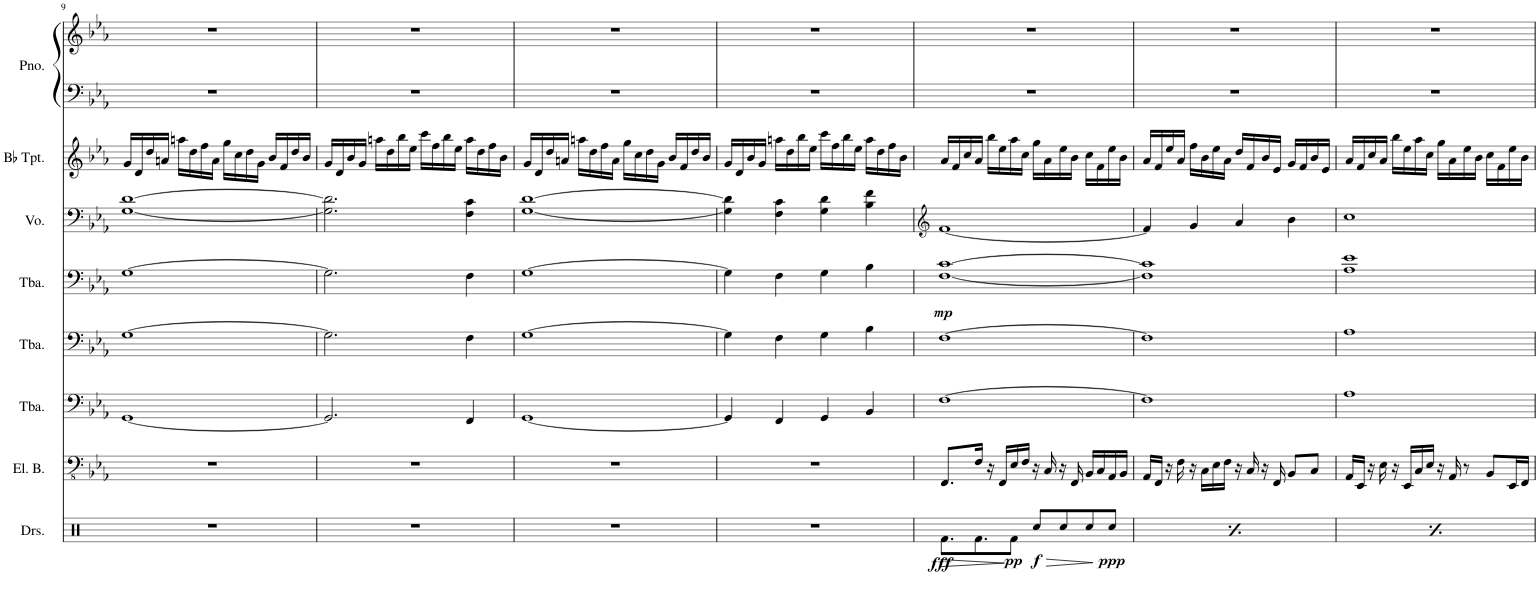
**kern	**dynam	**kern	**kern	**kern	**kern	**dynam	**kern	**kern	**kern	**kern
*part8	*part8	*part7	*part6	*part5	*part4	*part4	*part3	*part2	*part1	*part1
*staff9	*staff9	*staff8	*staff7	*staff6	*staff5	*staff5	*staff4	*staff3	*staff2	*staff1
*I"Drumset	*	*I"Electric Bass	*I"Tuba	*I"Tuba	*I"Tuba	*	*I"Voice	*I"Bb Trumpet	*I"Piano	*
*I'Drs.	*	*I'El. B.	*I'Tba.	*I'Tba.	*I'Tba.	*	*I'Vo.	*I'Bb Tpt.	*I'Pno.	*
!!LO:PB:g=z
*clefX	*	*clefFv4	*clefF4	*clefF4	*clefF4	*	*clefF4	*clefG2	*clefF4	*clefG2
*k[]	*	*k[b-e-a-]	*k[b-e-a-]	*k[b-e-a-]	*k[b-e-a-]	*	*k[b-e-a-]	*k[b-e-a-]	*k[b-e-a-]	*k[b-e-a-]
*M4/4	*	*M4/4	*M4/4	*M4/4	*M4/4	*	*M4/4	*M4/4	*M4/4	*M4/4
=9	=9	=9	=9	=9	=9	=9	=9	=9	=9	=9
1r	.	1r	[1GG	[1G	[1G	.	[1G [1d	16g/LL	1r	1r
.	.	.	.	.	.	.	.	16d/	.	.
.	.	.	.	.	.	.	.	16dd/	.	.
.	.	.	.	.	.	.	.	16an/JJ	.	.
.	.	.	.	.	.	.	.	16aan\LL	.	.
.	.	.	.	.	.	.	.	16dd\	.	.
.	.	.	.	.	.	.	.	16ff\	.	.
.	.	.	.	.	.	.	.	16a\JJ	.	.
.	.	.	.	.	.	.	.	16gg\LL	.	.
.	.	.	.	.	.	.	.	16cc\	.	.
.	.	.	.	.	.	.	.	16dd\	.	.
.	.	.	.	.	.	.	.	16g\JJ	.	.
.	.	.	.	.	.	.	.	16b-/LL	.	.
.	.	.	.	.	.	.	.	16f/	.	.
.	.	.	.	.	.	.	.	16dd/	.	.
.	.	.	.	.	.	.	.	16b-/JJ	.	.
=10	=10	=10	=10	=10	=10	=10	=10	=10	=10	=10
1r	.	1r	2.GG/]	2.G\]	2.G\]	.	2.G\] 2.d\]	16g/LL	1r	1r
.	.	.	.	.	.	.	.	16d/	.	.
.	.	.	.	.	.	.	.	16b-/	.	.
.	.	.	.	.	.	.	.	16g/JJ	.	.
.	.	.	.	.	.	.	.	16aan\LL	.	.
.	.	.	.	.	.	.	.	16dd\	.	.
.	.	.	.	.	.	.	.	16bb-\	.	.
.	.	.	.	.	.	.	.	16ee-\JJ	.	.
.	.	.	.	.	.	.	.	16ccc\LL	.	.
.	.	.	.	.	.	.	.	16ff\	.	.
.	.	.	.	.	.	.	.	16bb-\	.	.
.	.	.	.	.	.	.	.	16ee-\JJ	.	.
.	.	.	4FF/	4F\	4F\	.	4F\ 4c\	16aa\LL	.	.
.	.	.	.	.	.	.	.	16dd\	.	.
.	.	.	.	.	.	.	.	16ff\	.	.
.	.	.	.	.	.	.	.	16b-\JJ	.	.
=11	=11	=11	=11	=11	=11	=11	=11	=11	=11	=11
1r	.	1r	[1GG	[1G	[1G	.	[1G [1d	16g/LL	1r	1r
.	.	.	.	.	.	.	.	16d/	.	.
.	.	.	.	.	.	.	.	16dd/	.	.
.	.	.	.	.	.	.	.	16an/JJ	.	.
.	.	.	.	.	.	.	.	16aan\LL	.	.
.	.	.	.	.	.	.	.	16dd\	.	.
.	.	.	.	.	.	.	.	16ff\	.	.
.	.	.	.	.	.	.	.	16a\JJ	.	.
.	.	.	.	.	.	.	.	16gg\LL	.	.
.	.	.	.	.	.	.	.	16cc\	.	.
.	.	.	.	.	.	.	.	16dd\	.	.
.	.	.	.	.	.	.	.	16g\JJ	.	.
.	.	.	.	.	.	.	.	16b-/LL	.	.
.	.	.	.	.	.	.	.	16f/	.	.
.	.	.	.	.	.	.	.	16dd/	.	.
.	.	.	.	.	.	.	.	16b-/JJ	.	.
=12	=12	=12	=12	=12	=12	=12	=12	=12	=12	=12
1r	.	1r	4GG/]	4G\]	4G\]	.	4G\] 4d\]	16g/LL	1r	1r
.	.	.	.	.	.	.	.	16d/	.	.
.	.	.	.	.	.	.	.	16b-/	.	.
.	.	.	.	.	.	.	.	16g/JJ	.	.
.	.	.	4FF/	4F\	4F\	.	4F\ 4c\	16aan\LL	.	.
.	.	.	.	.	.	.	.	16dd\	.	.
.	.	.	.	.	.	.	.	16bb-\	.	.
.	.	.	.	.	.	.	.	16ee-\JJ	.	.
.	.	.	4GG/	4G\	4G\	.	4G\ 4d\	16ccc\LL	.	.
.	.	.	.	.	.	.	.	16ff\	.	.
.	.	.	.	.	.	.	.	16bb-\	.	.
.	.	.	.	.	.	.	.	16ee-\JJ	.	.
.	.	.	4BB-/	4B-\	4B-\	.	4B-\ 4f\	16aa\LL	.	.
.	.	.	.	.	.	.	.	16dd\	.	.
.	.	.	.	.	.	.	.	16ff\	.	.
.	.	.	.	.	.	.	.	16b-\JJ	.	.
=13	=13	=13	=13	=13	=13	=13	=13	=13	=13	=13
*	*	*	*	*	*	*	*clefG2	*	*	*
!	!LO:HP:b	!	!	!	!	!	!	!	!	!
!	!LO:DY:n=1:b	!	!	!	!	!LO:DY:b	!	!	!	!
8.Rf\L	> fff	8.FFF/L	[1F	[1F	[1F [1c	mp	[1f	16a-/LL	1r	1r
.	.	.	.	.	.	.	.	16f/	.	.
.	.	.	.	.	.	.	.	16cc/	.	.
8.Rf\	.	16FF/Jk	.	.	.	.	.	16a-/JJ	.	.
.	.	16r	.	.	.	.	.	16bb-\LL	.	.
.	.	16FFF/LL	.	.	.	.	.	16ee-\	.	.
!	!LO:DY:n=2:b	!	!	!	!	!	!	!	!	!
8Rf\J	] pp	16EE-/	.	.	.	.	.	16aa-\	.	.
.	.	16FF/JJ	.	.	.	.	.	16cc\JJ	.	.
!	!LO:HP:b	!	!	!	!	!	!	!	!	!
!	!LO:DY:n=3:b	!	!	!	!	!	!	!	!	!
8Rcc/L	> f	16r	.	.	.	.	.	16gg\LL	.	.
.	.	16CC/	.	.	.	.	.	16a-\	.	.
8Rcc/	.	16r	.	.	.	.	.	16ee-\	.	.
.	.	16FFF/	.	.	.	.	.	16b-\JJ	.	.
8Rcc/	.	16BBB-/LL	.	.	.	.	.	16cc\LL	.	.
.	.	16CC/	.	.	.	.	.	16f\	.	.
!	!LO:DY:n=4:b	!	!	!	!	!	!	!	!	!
8Rcc/J	] ppp	16AAA-/	.	.	.	.	.	16ee-\	.	.
.	.	16BBB-/JJ	.	.	.	.	.	16b-\JJ	.	.
=14	=14	=14	=14	=14	=14	=14	=14	=14	=14	=14
!	!LO:DY:b	!	!	!	!	!	!	!	!	!
8.Rf\L	fff	16AAA-/LL	1F]	1F]	1F] 1c]	.	4f/]	16a-/LL	1r	1r
.	.	16FFF/JJ	.	.	.	.	.	16f/	.	.
.	.	16r	.	.	.	.	.	16ee-/	.	.
8.Rf\	.	16FF\	.	.	.	.	.	16a-/JJ	.	.
.	.	16r	.	.	.	.	4g/	16ff\LL	.	.
.	.	16CC\LL	.	.	.	.	.	16b-\	.	.
!	!LO:DY:b	!	!	!	!	!	!	!	!	!
8Rf\J	pp	16EE-\	.	.	.	.	.	16ee-\	.	.
.	.	16FF\JJ	.	.	.	.	.	16a-\JJ	.	.
!	!LO:DY:b	!	!	!	!	!	!	!	!	!
8Rcc/L	f	16r	.	.	.	.	4a-/	16dd/LL	.	.
.	.	16CC/	.	.	.	.	.	16f/	.	.
8Rcc/	.	16r	.	.	.	.	.	16b-/	.	.
.	.	16FFF/	.	.	.	.	.	16e-/JJ	.	.
8Rcc/	.	8BBB-/L	.	.	.	.	4b-\	16g/LL	.	.
.	.	.	.	.	.	.	.	16f/	.	.
!	!LO:DY:b	!	!	!	!	!	!	!	!	!
8Rcc/J	ppp	8CC/J	.	.	.	.	.	16b-/	.	.
.	.	.	.	.	.	.	.	16e-/JJ	.	.
=15	=15	=15	=15	=15	=15	=15	=15	=15	=15	=15
!	!LO:DY:b	!	!	!	!	!	!	!	!	!
8.Rf\L	fff	16AAA-/LL	1A-	1A-	1A- 1e-	.	1cc	16a-/LL	1r	1r
.	.	16EEE-/JJ	.	.	.	.	.	16f/	.	.
.	.	16r	.	.	.	.	.	16cc/	.	.
8.Rf\	.	16EE-\	.	.	.	.	.	16a-/JJ	.	.
.	.	16r	.	.	.	.	.	16bb-\LL	.	.
.	.	16EEE-/LL	.	.	.	.	.	16ee-\	.	.
!	!LO:DY:b	!	!	!	!	!	!	!	!	!
8Rf\J	pp	16CC/	.	.	.	.	.	16aa-\	.	.
.	.	16EE-/JJ	.	.	.	.	.	16cc\JJ	.	.
!	!LO:DY:b	!	!	!	!	!	!	!	!	!
8Rcc/L	f	16r	.	.	.	.	.	16gg\LL	.	.
.	.	16AAA-/	.	.	.	.	.	16a-\	.	.
8Rcc/	.	8r	.	.	.	.	.	16ee-\	.	.
.	.	.	.	.	.	.	.	16b-\JJ	.	.
8Rcc/	.	8BBB-/L	.	.	.	.	.	16cc\LL	.	.
.	.	.	.	.	.	.	.	16f\	.	.
!	!LO:DY:b	!	!	!	!	!	!	!	!	!
8Rcc/J	ppp	16EEE-/L	.	.	.	.	.	16ee-\	.	.
.	.	16FFF/JJ	.	.	.	.	.	16b-\JJ	.	.
=	=	=	=	=	=	=	=	=	=	=
*-	*-	*-	*-	*-	*-	*-	*-	*-	*-	*-
